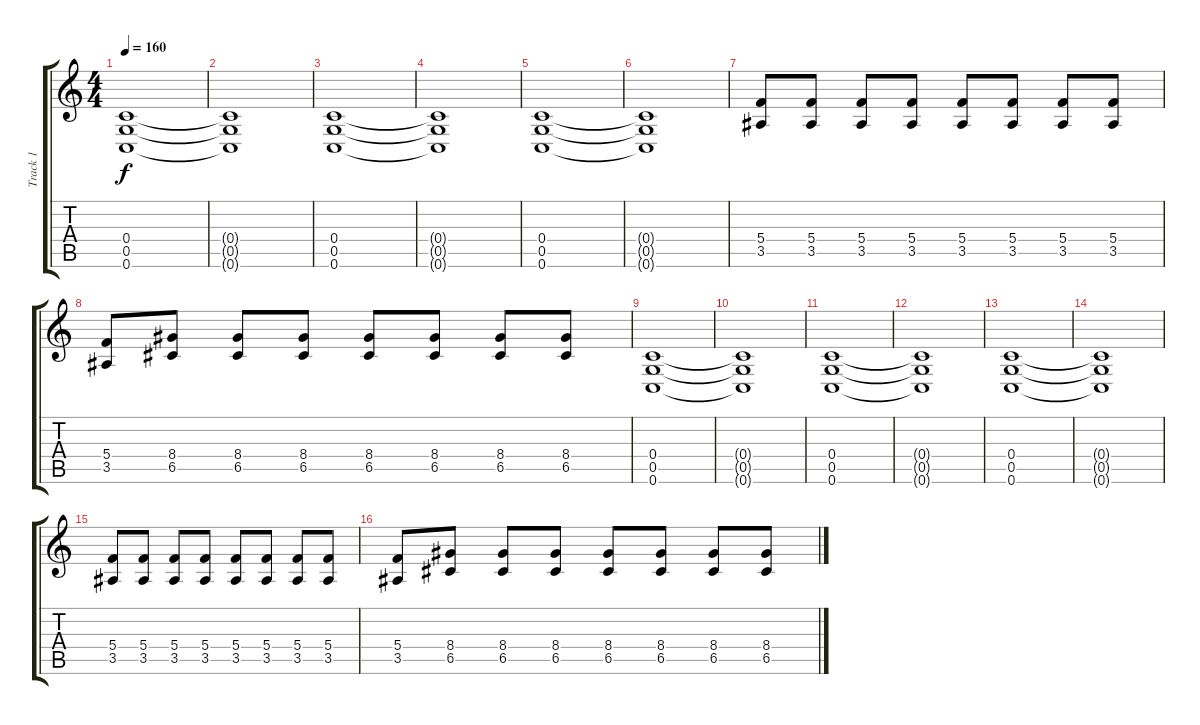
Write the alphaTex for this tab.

\track ("Track 1" "Track 1") {instrument overdrivenguitar}
\staff {score tabs}
\tuning (D4 A3 F3 C3 G2 C2) {hide}
\ts (4 4)
\tempo 160
\clef g2
\ks c
(0.4 0.5 0.6).1{dy f} |
(0.4{t} 0.5{t} 0.6{t}).1 |
(0.4 0.5 0.6).1 |
(0.4{t} 0.5{t} 0.6{t}).1 |
(0.4 0.5 0.6).1 |
(0.4{t} 0.5{t} 0.6{t}).1 |
(5.4 3.5).8 (5.4 3.5).8 (5.4 3.5).8 (5.4 3.5).8 (5.4 3.5).8 (5.4 3.5).8 (5.4 3.5).8 (5.4 3.5).8 |
(5.4 3.5).8 (8.4 6.5).8 (8.4 6.5).8 (8.4 6.5).8 (8.4 6.5).8 (8.4 6.5).8 (8.4 6.5).8 (8.4 6.5).8 |
(0.4 0.5 0.6).1 |
(0.4{t} 0.5{t} 0.6{t}).1 |
(0.4 0.5 0.6).1 |
(0.4{t} 0.5{t} 0.6{t}).1 |
(0.4 0.5 0.6).1 |
(0.4{t} 0.5{t} 0.6{t}).1 |
(5.4 3.5).8 (5.4 3.5).8 (5.4 3.5).8 (5.4 3.5).8 (5.4 3.5).8 (5.4 3.5).8 (5.4 3.5).8 (5.4 3.5).8 |
(5.4 3.5).8 (8.4 6.5).8 (8.4 6.5).8 (8.4 6.5).8 (8.4 6.5).8 (8.4 6.5).8 (8.4 6.5).8 (8.4 6.5).8
